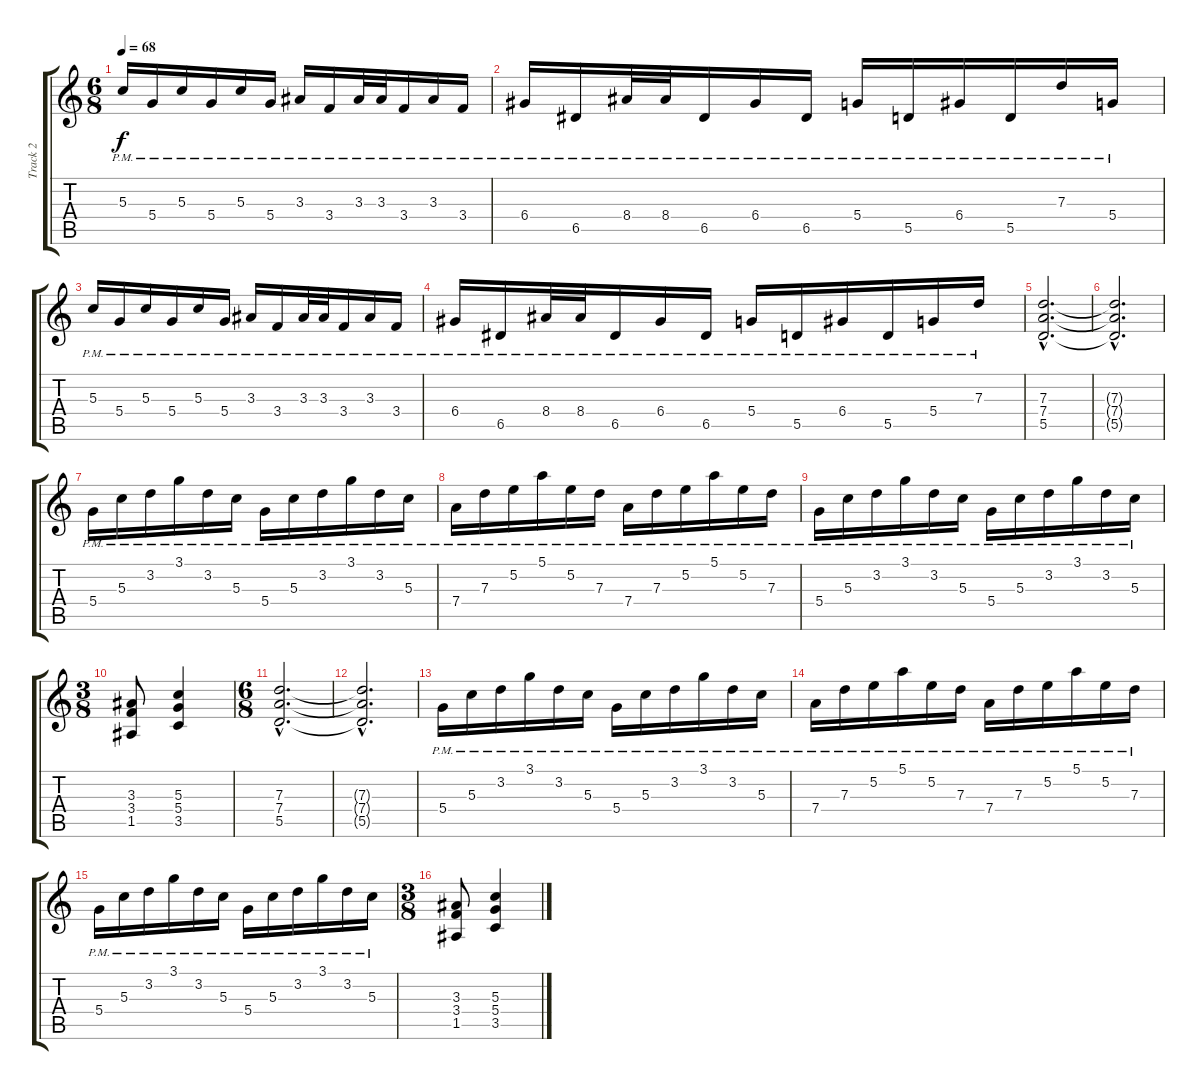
\track ("Track 2" "Track 2") {instrument overdrivenguitar}
\staff {score tabs}
\tuning (E4 B3 G3 D3 A2 E2) {hide}
\ts (6 8)
\tempo 68
\clef g2
\ks c
5.3{pm}.16{dy f} 5.4{pm}.16 5.3{pm}.16 5.4{pm}.16 5.3{pm}.16 5.4{pm}.16 3.3{pm}.16 3.4{pm}.16 3.3{pm}.32 3.3{pm}.32 3.4{pm}.16 3.3{pm}.16 3.4{pm}.16 |
6.4{pm}.16 6.5{pm}.16 8.4{pm}.32 8.4{pm}.32 6.5{pm}.16 6.4{pm}.16 6.5{pm}.16 5.4{pm}.16 5.5{pm}.16 6.4{pm}.16 5.5{pm}.16 7.3{pm}.16 5.4{pm}.16 |
5.3{pm}.16 5.4{pm}.16 5.3{pm}.16 5.4{pm}.16 5.3{pm}.16 5.4{pm}.16 3.3{pm}.16 3.4{pm}.16 3.3{pm}.32 3.3{pm}.32 3.4{pm}.16 3.3{pm}.16 3.4{pm}.16 |
6.4{pm}.16 6.5{pm}.16 8.4{pm}.32 8.4{pm}.32 6.5{pm}.16 6.4{pm}.16 6.5{pm}.16 5.4{pm}.16 5.5{pm}.16 6.4{pm}.16 5.5{pm}.16 5.4{pm}.16 7.3{pm}.16 |
(7.3{hac} 7.4{hac} 5.5{hac}).2{d instrument overdrivenguitar} |
(7.3{hac t} 7.4{hac t} 5.5{hac t}).2{d} |
5.4{pm}.16 5.3{pm}.16 3.2{pm}.16 3.1{pm}.16 3.2{pm}.16 5.3{pm}.16 5.4{pm}.16 5.3{pm}.16 3.2{pm}.16 3.1{pm}.16 3.2{pm}.16 5.3{pm}.16 |
7.4{pm}.16 7.3{pm}.16 5.2{pm}.16 5.1{pm}.16 5.2{pm}.16 7.3{pm}.16 7.4{pm}.16 7.3{pm}.16 5.2{pm}.16 5.1{pm}.16 5.2{pm}.16 7.3{pm}.16 |
5.4{pm}.16 5.3{pm}.16 3.2{pm}.16 3.1{pm}.16 3.2{pm}.16 5.3{pm}.16 5.4{pm}.16 5.3{pm}.16 3.2{pm}.16 3.1{pm}.16 3.2{pm}.16 5.3{pm}.16 |
\ts (3 8)
(3.3 3.4 1.5).8 (5.3 5.4 3.5).4 |
\ts (6 8)
(7.3{hac} 7.4{hac} 5.5{hac}).2{d} |
(7.3{hac t} 7.4{hac t} 5.5{hac t}).2{d} |
5.4{pm}.16 5.3{pm}.16 3.2{pm}.16 3.1{pm}.16 3.2{pm}.16 5.3{pm}.16 5.4{pm}.16 5.3{pm}.16 3.2{pm}.16 3.1{pm}.16 3.2{pm}.16 5.3{pm}.16 |
7.4{pm}.16 7.3{pm}.16 5.2{pm}.16 5.1{pm}.16 5.2{pm}.16 7.3{pm}.16 7.4{pm}.16 7.3{pm}.16 5.2{pm}.16 5.1{pm}.16 5.2{pm}.16 7.3{pm}.16 |
5.4{pm}.16 5.3{pm}.16 3.2{pm}.16 3.1{pm}.16 3.2{pm}.16 5.3{pm}.16 5.4{pm}.16 5.3{pm}.16 3.2{pm}.16 3.1{pm}.16 3.2{pm}.16 5.3{pm}.16 |
\ts (3 8)
(3.3 3.4 1.5).8 (5.3 5.4 3.5).4
